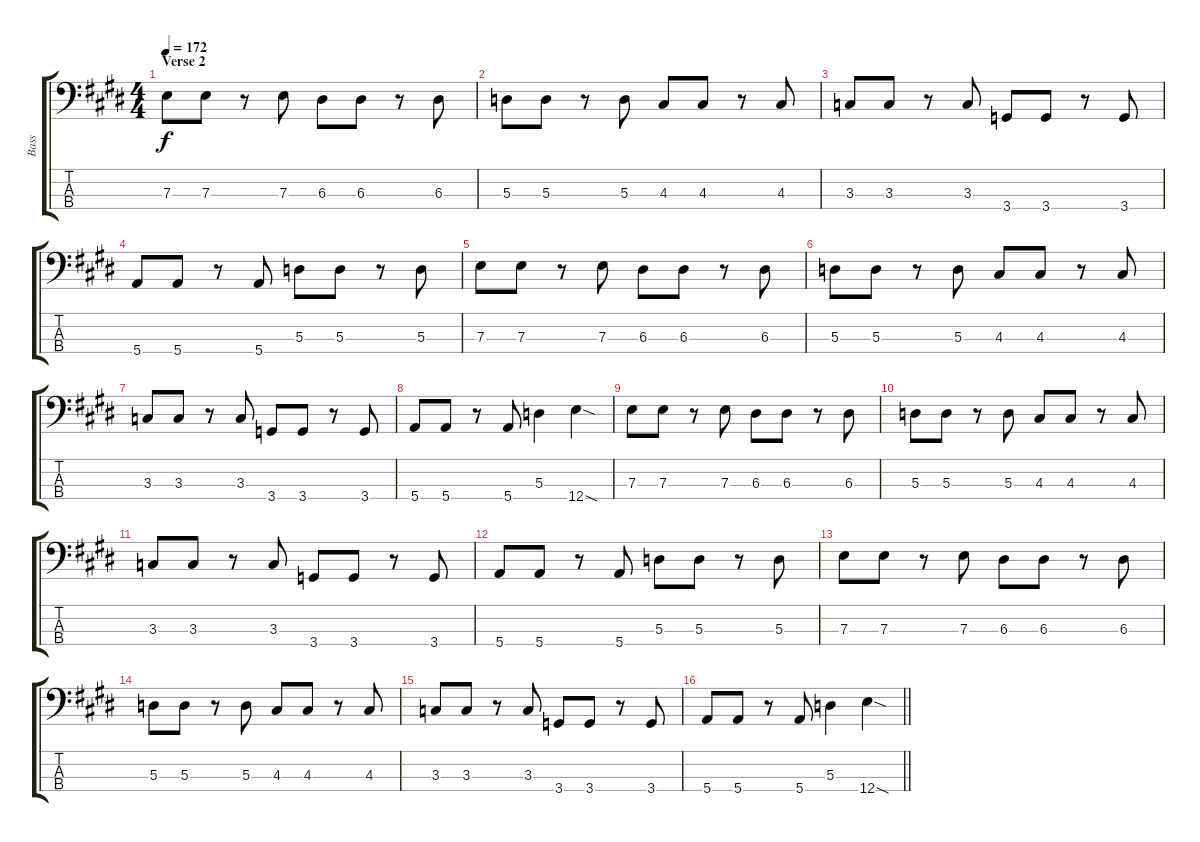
\track ("Bass" "Bass") {instrument electricbasspick}
\staff {score tabs}
\tuning (G2 D2 A1 E1) {hide}
\ts (4 4)
\section ("" "Verse 2")
\tempo 172
\clef f4
\ks e
7.3.8{dy f} 7.3.8 r.8 7.3.8 6.3.8 6.3.8 r.8 6.3.8 |
5.3.8 5.3.8 r.8 5.3.8 4.3.8 4.3.8 r.8 4.3.8 |
3.3.8 3.3.8 r.8 3.3.8 3.4.8 3.4.8 r.8 3.4.8 |
5.4.8 5.4.8 r.8 5.4.8 5.3.8 5.3.8 r.8 5.3.8 |
7.3.8 7.3.8 r.8 7.3.8 6.3.8 6.3.8 r.8 6.3.8 |
5.3.8 5.3.8 r.8 5.3.8 4.3.8 4.3.8 r.8 4.3.8 |
3.3.8 3.3.8 r.8 3.3.8 3.4.8 3.4.8 r.8 3.4.8 |
5.4.8 5.4.8 r.8 5.4.8 5.3.4 12.4{sod}.4 |
7.3.8 7.3.8 r.8 7.3.8 6.3.8 6.3.8 r.8 6.3.8 |
5.3.8 5.3.8 r.8 5.3.8 4.3.8 4.3.8 r.8 4.3.8 |
3.3.8 3.3.8 r.8 3.3.8 3.4.8 3.4.8 r.8 3.4.8 |
5.4.8 5.4.8 r.8 5.4.8 5.3.8 5.3.8 r.8 5.3.8 |
7.3.8 7.3.8 r.8 7.3.8 6.3.8 6.3.8 r.8 6.3.8 |
5.3.8 5.3.8 r.8 5.3.8 4.3.8 4.3.8 r.8 4.3.8 |
3.3.8 3.3.8 r.8 3.3.8 3.4.8 3.4.8 r.8 3.4.8 |
\barLineRight lightlight
5.4.8 5.4.8 r.8 5.4.8 5.3.4 12.4{sod}.4
